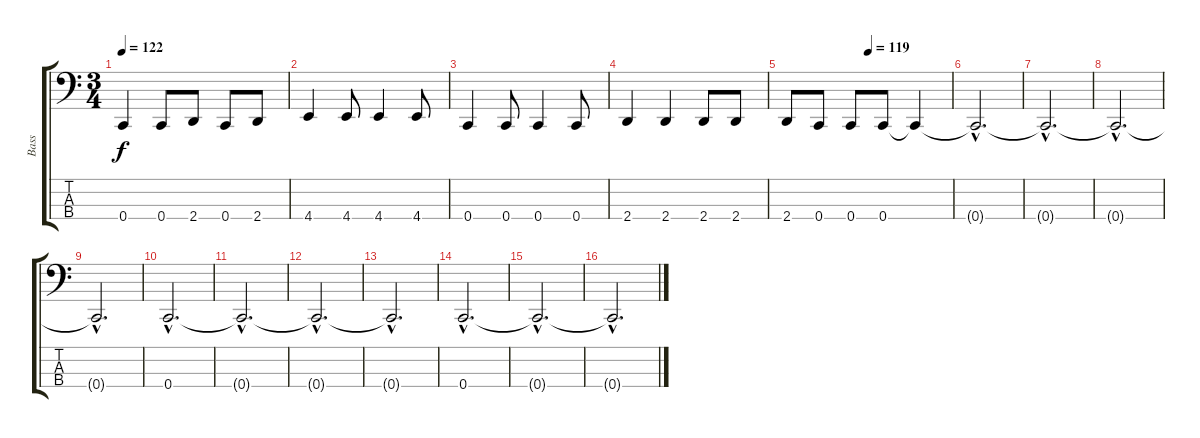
\track ("Bass" "Bass") {instrument electricbassfinger}
\staff {score tabs}
\tuning (Eb2 Bb1 F1 C1) {hide}
\ts (3 4)
\tempo 122
\clef f4
\ks c
0.4.4{dy f} 0.4.8 2.4.8 0.4.8 2.4.8 |
4.4.4 4.4.8 4.4.4 4.4.8 |
0.4.4 0.4.8 0.4.4 0.4.8 |
2.4.4 2.4.4 2.4.8 2.4.8 |
\tempo (119 0.5)
2.4.8 0.4.8 0.4.8 0.4.8 0.4{t}.4 |
\section ("" "")
0.4{hac t}.2{d} |
0.4{hac t}.2{d} |
0.4{hac t}.2{d} |
0.4{hac t}.2{d} |
0.4{hac}.2{d} |
0.4{hac t}.2{d} |
0.4{hac t}.2{d} |
0.4{hac t}.2{d} |
\section ("" "")
0.4{hac}.2{d} |
0.4{hac t}.2{d} |
0.4{hac t}.2{d}
